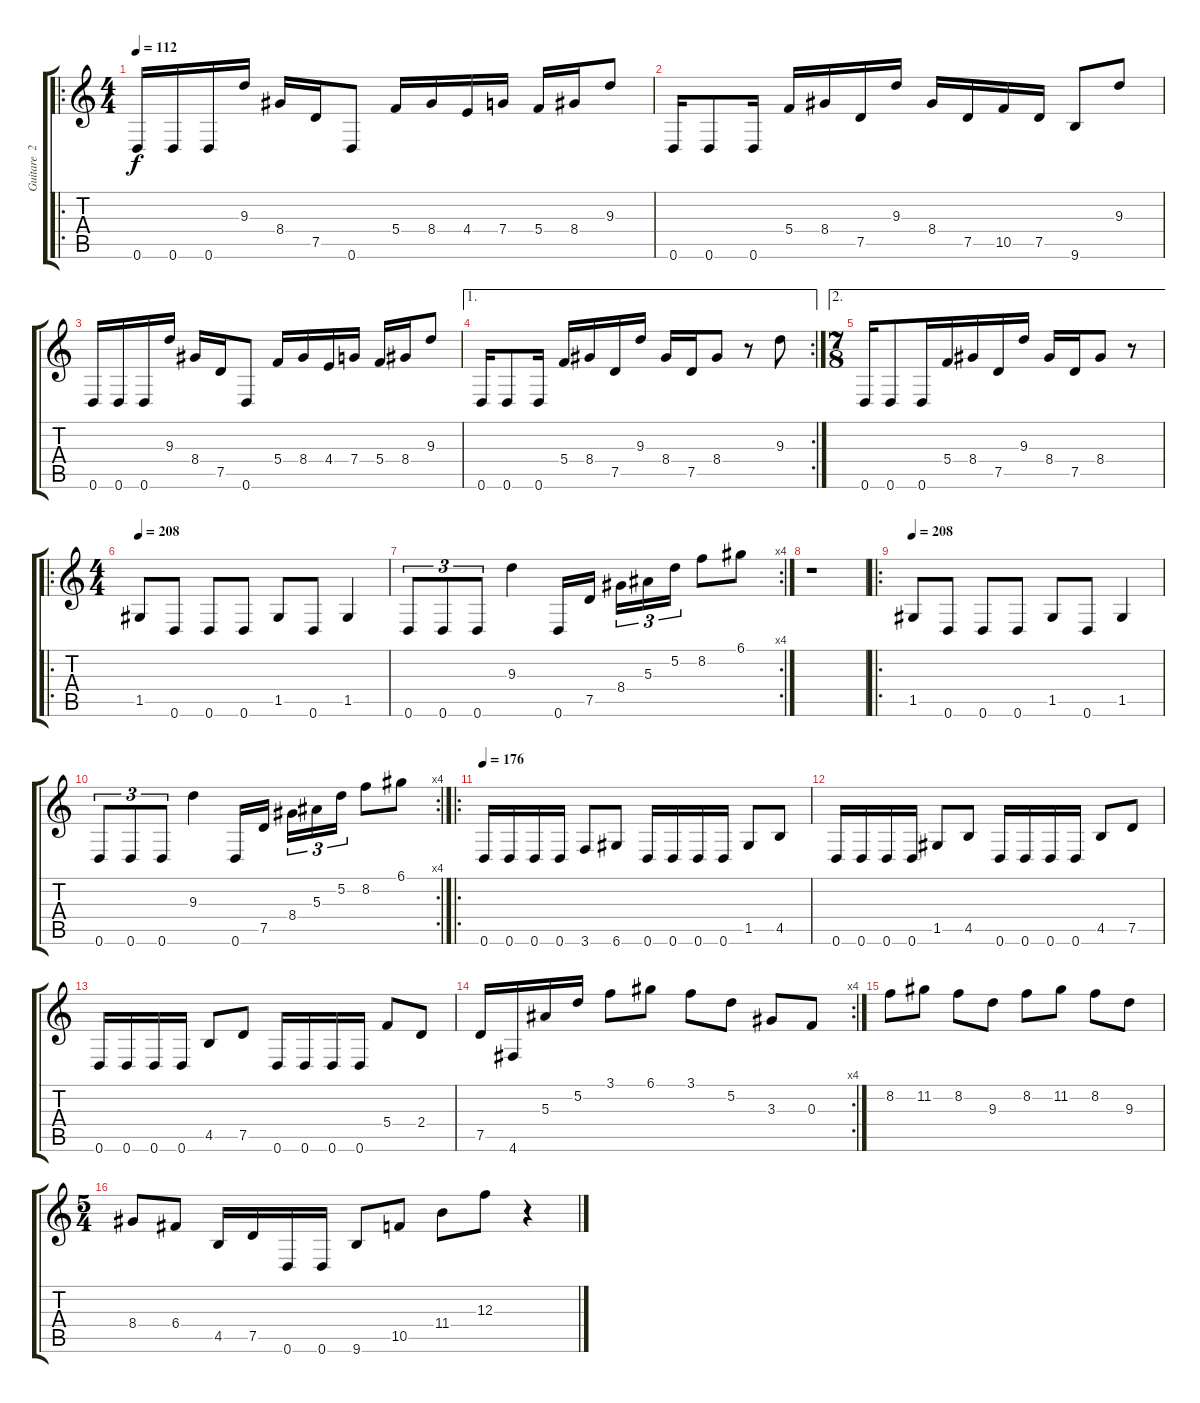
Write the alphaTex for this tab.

\track ("Guitare  2" "Guitare  2") {instrument distortionguitar}
\staff {score tabs}
\tuning (D4 A3 F3 C3 G2 D2) {hide}
\ro
\ts (4 4)
\tempo 112
\clef g2
\ks c
0.6.16{dy f} 0.6.16 0.6.16 9.3.16 8.4.16 7.5.16 0.6.8 5.4.16 8.4.16 4.4.16 7.4.16 5.4.16 8.4.16 9.3.8 |
0.6.16 0.6.8 0.6.16 5.4.16 8.4.16 7.5.16 9.3.16 8.4.16 7.5.16 10.5.16 7.5.16 9.6.8 9.3.8 |
0.6.16 0.6.16 0.6.16 9.3.16 8.4.16 7.5.16 0.6.8 5.4.16 8.4.16 4.4.16 7.4.16 5.4.16 8.4.16 9.3.8 |
\ae 1
\rc 2
0.6.16 0.6.8 0.6.16 5.4.16 8.4.16 7.5.16 9.3.16 8.4.16 7.5.16 8.4.8 r.8 9.3.8 |
\ae 2
\ts (7 8)
0.6.16 0.6.8 0.6.16 5.4.16 8.4.16 7.5.16 9.3.16 8.4.16 7.5.16 8.4.8 r.8 |
\ro
\ts (4 4)
\tempo 208
1.5.8 0.6.8 0.6.8 0.6.8 1.5.8 0.6.8 1.5.4 |
\rc 4
0.6.8{tu (3 2)} 0.6.8{tu (3 2)} 0.6.8{tu (3 2)} 9.3.4 0.6.16 7.5.16{beam splitsecondary} 8.4.16{tu (3 2)} 5.3.16{tu (3 2)} 5.2.16{tu (3 2)} 8.2.8 6.1.8 |
r.1 |
\ro
\tempo 208
1.5.8 0.6.8 0.6.8 0.6.8 1.5.8 0.6.8 1.5.4 |
\rc 4
0.6.8{tu (3 2)} 0.6.8{tu (3 2)} 0.6.8{tu (3 2)} 9.3.4 0.6.16 7.5.16{beam splitsecondary} 8.4.16{tu (3 2)} 5.3.16{tu (3 2)} 5.2.16{tu (3 2)} 8.2.8 6.1.8 |
\ro
\tempo 176
0.6.16 0.6.16 0.6.16 0.6.16 3.6.8 6.6.8 0.6.16 0.6.16 0.6.16 0.6.16 1.5.8 4.5.8 |
0.6.16 0.6.16 0.6.16 0.6.16 1.5.8 4.5.8 0.6.16 0.6.16 0.6.16 0.6.16 4.5.8 7.5.8 |
0.6.16 0.6.16 0.6.16 0.6.16 4.5.8 7.5.8 0.6.16 0.6.16 0.6.16 0.6.16 5.4.8 2.4.8 |
\rc 4
7.5.16 4.6.16 5.3.16 5.2.16 3.1.8 6.1.8 3.1.8 5.2.8 3.3.8 0.3.8 |
8.2.8 11.2.8 8.2.8 9.3.8 8.2.8 11.2.8 8.2.8 9.3.8 |
\ts (5 4)
8.4.8 6.4.8 4.5.16 7.5.16 0.6.16 0.6.16 9.6.8 10.5.8 11.4.8 12.3.8 r.4
